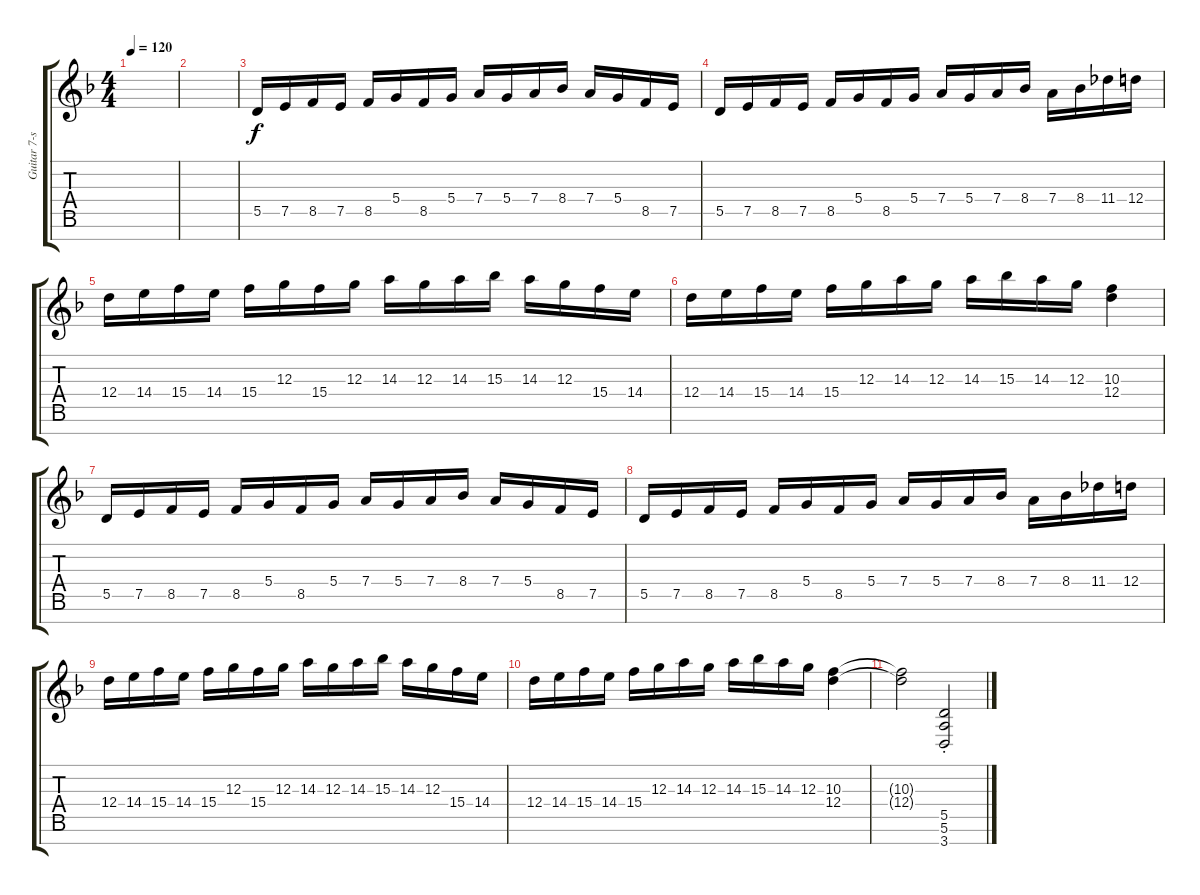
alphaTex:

\track ("Guitar 7-strings" "Guitar 7-s") {instrument distortionguitar}
\staff {score tabs}
\tuning (E4 B3 G3 D3 A2 E2 B1) {hide}
\ts (4 4)
\tempo 120
\clef g2
\ks dminor
|
|
5.5.16 7.5.16 8.5.16 7.5.16 8.5.16 5.4.16 8.5.16 5.4.16 7.4.16 5.4.16 7.4.16 8.4.16 7.4.16 5.4.16 8.5.16 7.5.16 |
5.5.16 7.5.16 8.5.16 7.5.16 8.5.16 5.4.16 8.5.16 5.4.16 7.4.16 5.4.16 7.4.16 8.4.16 7.4.16 8.4.16 11.4.16 12.4.16 |
12.4.16 14.4.16 15.4.16 14.4.16 15.4.16 12.3.16 15.4.16 12.3.16 14.3.16 12.3.16 14.3.16 15.3.16 14.3.16 12.3.16 15.4.16 14.4.16 |
12.4.16 14.4.16 15.4.16 14.4.16 15.4.16 12.3.16 14.3.16 12.3.16 14.3.16 15.3.16 14.3.16 12.3.16 (10.3 12.4).4 |
5.5.16 7.5.16 8.5.16 7.5.16 8.5.16 5.4.16 8.5.16 5.4.16 7.4.16 5.4.16 7.4.16 8.4.16 7.4.16 5.4.16 8.5.16 7.5.16 |
5.5.16 7.5.16 8.5.16 7.5.16 8.5.16 5.4.16 8.5.16 5.4.16 7.4.16 5.4.16 7.4.16 8.4.16 7.4.16 8.4.16 11.4.16 12.4.16 |
12.4.16 14.4.16 15.4.16 14.4.16 15.4.16 12.3.16 15.4.16 12.3.16 14.3.16 12.3.16 14.3.16 15.3.16 14.3.16 12.3.16 15.4.16 14.4.16 |
12.4.16 14.4.16 15.4.16 14.4.16 15.4.16 12.3.16 14.3.16 12.3.16 14.3.16 15.3.16 14.3.16 12.3.16 (10.3 12.4).4 |
(10.3{t} 12.4{t}).2 (5.5{st} 5.6{st} 3.7{st}).2
